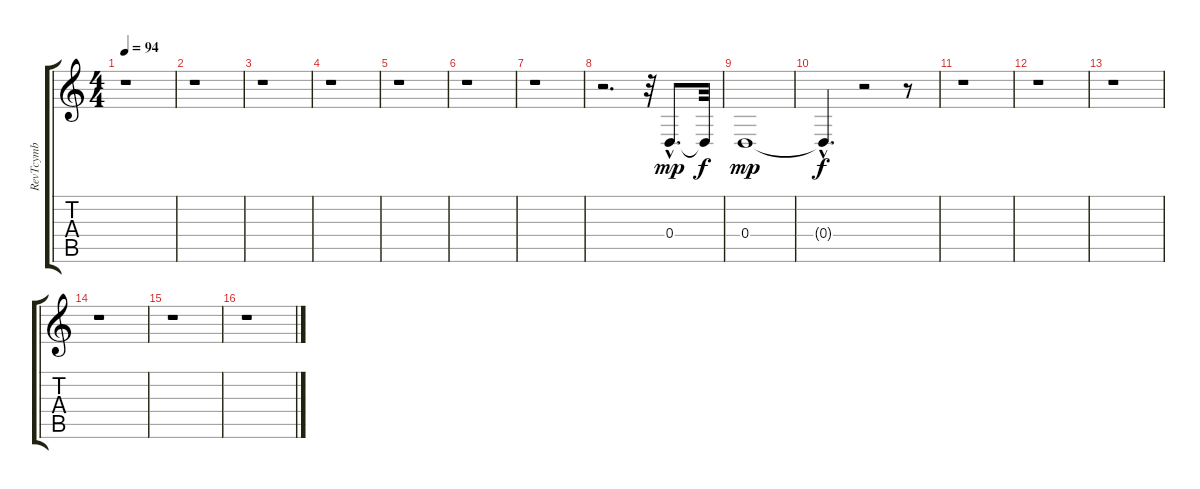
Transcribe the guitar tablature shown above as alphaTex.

\track ("RevTcymb" "RevTcymb") {instrument reversecymbal}
\staff {score tabs}
\tuning (E4 B3 G3 D3 A2 E2) {hide}
\ts (4 4)
\tempo 94
\clef g2
\ks c
r.1{dy f} |
r.1 |
r.1 |
r.1 |
r.1 |
r.1 |
r.1 |
r.2{d} r.32 0.4{hac}.8{d dy mp} 0.4{t}.32{dy f} |
0.4.1{dy mp} |
0.4{hac t}.4{d dy f} r.2 r.8 |
r.1 |
r.1 |
r.1 |
r.1 |
r.1 |
r.1
